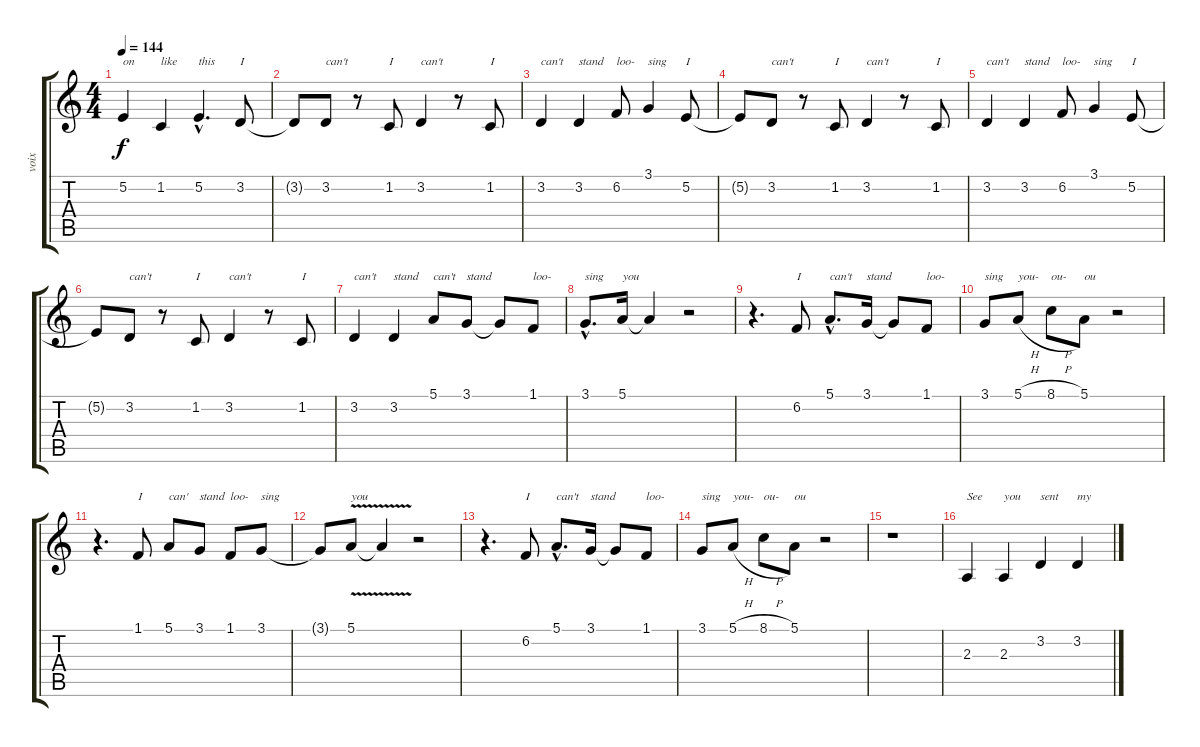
\track ("voix" "voix") {instrument clarinet}
\staff {score tabs}
\tuning (E4 B3 G3 D3 A2 E2) {hide}
\ts (4 4)
\tempo 144
\clef g2
\ks c
5.2.4{txt "on" dy f} 1.2.4{txt "like"} 5.2{hac}.4{d txt "this"} 3.2.8{txt "I"} |
3.2{t}.8 3.2.8{txt "can't"} r.8 1.2.8{txt "I"} 3.2.4{txt "can't"} r.8 1.2.8{txt "I"} |
3.2.4{txt "can't"} 3.2.4{txt "stand"} 6.2.8{txt "loo-"} 3.1.4{txt "sing"} 5.2.8{txt "I"} |
5.2{t}.8 3.2.8{txt "can't"} r.8 1.2.8{txt "I"} 3.2.4{txt "can't"} r.8 1.2.8{txt "I"} |
3.2.4{txt "can't"} 3.2.4{txt "stand"} 6.2.8{txt "loo-"} 3.1.4{txt "sing"} 5.2.8{txt "I"} |
5.2{t}.8 3.2.8{txt "can't"} r.8 1.2.8{txt "I"} 3.2.4{txt "can't"} r.8 1.2.8{txt "I"} |
3.2.4{txt "can't"} 3.2.4{txt "stand"} 5.1.8{txt "can't"} 3.1.8{txt "stand"} 3.1{t}.8 1.1.8{txt "loo-"} |
3.1{hac}.8{d txt "sing"} 5.1.16{txt "you"} 5.1{t}.4 r.2 |
r.4{d} 6.2.8{txt "I"} 5.1{hac}.8{d txt "can't"} 3.1.16{txt "stand"} 3.1{t}.8 1.1.8{txt "loo-"} |
3.1.8{txt "sing"} 5.1{h}.8{txt "you-"} 8.1{h}.8{txt "ou-"} 5.1.8{txt "ou"} r.2 |
r.4{d} 1.1.8{txt "I"} 5.1.8{txt "can'"} 3.1.8{txt "stand"} 1.1.8{txt "loo-"} 3.1.8{txt "sing"} |
3.1{t}.8 5.1{v}.8{txt "you"} 5.1{t}.4 r.2 |
r.4{d} 6.2.8{txt "I"} 5.1{hac}.8{d txt "can't"} 3.1.16{txt "stand"} 3.1{t}.8 1.1.8{txt "loo-"} |
3.1.8{txt "sing"} 5.1{h}.8{txt "you-"} 8.1{h}.8{txt "ou-"} 5.1.8{txt "ou"} r.2 |
r.1 |
2.3.4{txt "See"} 2.3.4{txt "you"} 3.2.4{txt "sent"} 3.2.4{txt "my"}
